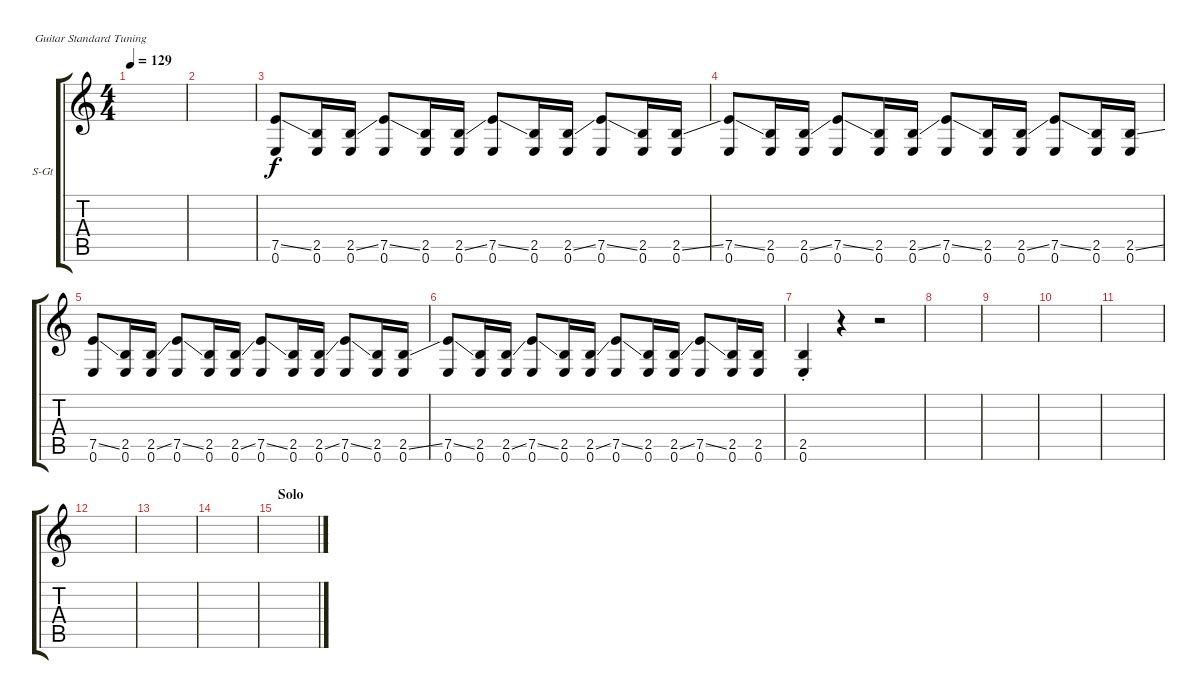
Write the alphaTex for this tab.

\defaultSystemsLayout 4
\bracketExtendMode groupsimilarinstruments
\firstSystemTrackNameOrientation horizontal
\otherSystemsTrackNameOrientation horizontal
\track ("Guitar III" "S-Gt") {mute instrument acousticguitarsteel}
\staff {score tabs}
\tuning (E4 B3 G3 D3 A2 E2)
\ts (4 4)
\tempo 129
\clef g2
\ks c
|
|
(0.6 7.5{ss}).8 (2.5 0.6).16 (2.5{ss} 0.6).16 (0.6 7.5{ss}).8 (2.5 0.6).16 (2.5{ss} 0.6).16 (0.6 7.5{ss}).8 (2.5 0.6).16 (2.5{ss} 0.6).16 (0.6 7.5{ss}).8 (2.5 0.6).16 (2.5{ss} 0.6).16 |
(0.6 7.5{ss}).8 (2.5 0.6).16 (2.5{ss} 0.6).16 (0.6 7.5{ss}).8 (2.5 0.6).16 (2.5{ss} 0.6).16 (0.6 7.5{ss}).8 (2.5 0.6).16 (2.5{ss} 0.6).16 (0.6 7.5{ss}).8 (2.5 0.6).16 (2.5{ss} 0.6).16 |
(0.6 7.5{ss}).8 (2.5 0.6).16 (2.5{ss} 0.6).16 (0.6 7.5{ss}).8 (2.5 0.6).16 (2.5{ss} 0.6).16 (0.6 7.5{ss}).8 (2.5 0.6).16 (2.5{ss} 0.6).16 (0.6 7.5{ss}).8 (2.5 0.6).16 (2.5{ss} 0.6).16 |
(0.6 7.5{ss}).8 (2.5 0.6).16 (2.5{ss} 0.6).16 (0.6 7.5{ss}).8 (2.5 0.6).16 (2.5{ss} 0.6).16 (0.6 7.5{ss}).8 (2.5 0.6).16 (2.5{ss} 0.6).16 (0.6 7.5{ss}).8 (2.5 0.6).16 (2.5 0.6).16 |
(2.5{st} 0.6{st}).4 r.4 r.2 |
|
|
|
|
|
|
|
\section ("" "Solo")
